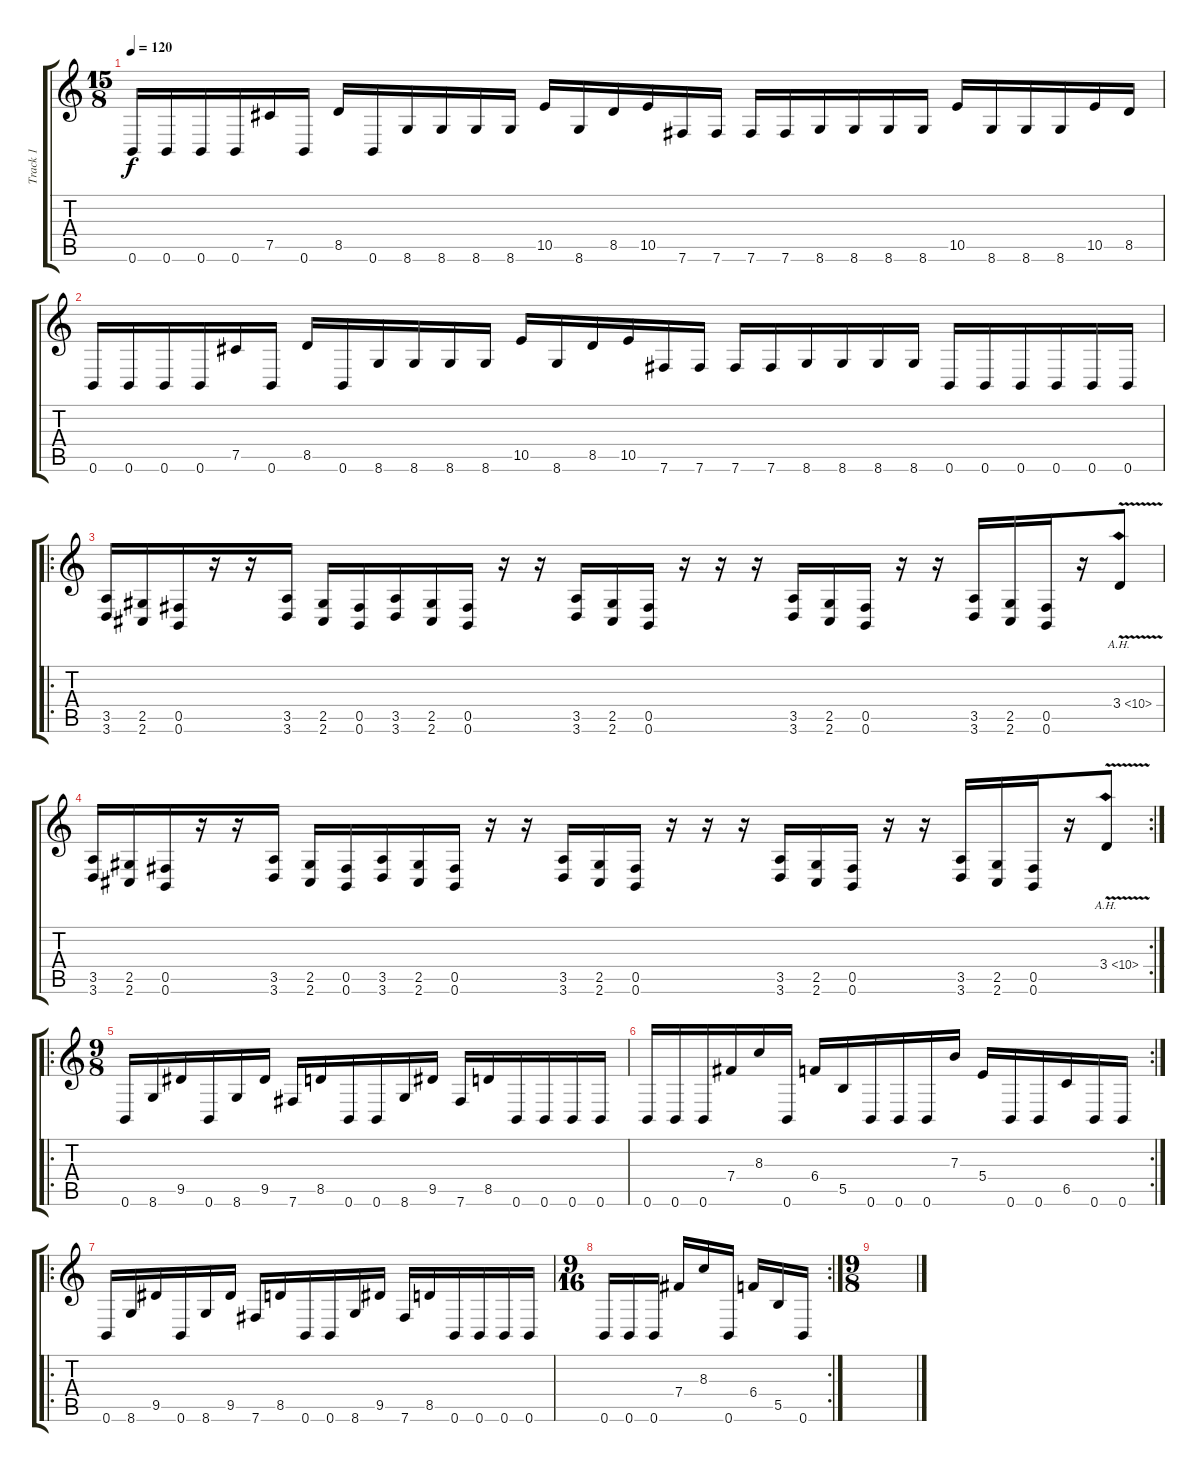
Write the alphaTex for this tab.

\track ("Track 1" "Track 1") {instrument distortionguitar}
\staff {score tabs}
\tuning (Db4 Ab3 E3 B2 Gb2 B1) {hide}
\ts (15 8)
\tempo 120
\clef g2
\ks c
0.6.16{dy f instrument distortionguitar} 0.6.16 0.6.16 0.6.16 7.5.16 0.6.16 8.5.16 0.6.16 8.6.16 8.6.16 8.6.16 8.6.16 10.5.16 8.6.16 8.5.16 10.5.16 7.6.16 7.6.16 7.6.16 7.6.16 8.6.16 8.6.16 8.6.16 8.6.16 10.5.16 8.6.16 8.6.16 8.6.16 10.5.16 8.5.16 |
0.6.16 0.6.16 0.6.16 0.6.16 7.5.16 0.6.16 8.5.16 0.6.16 8.6.16 8.6.16 8.6.16 8.6.16 10.5.16 8.6.16 8.5.16 10.5.16 7.6.16 7.6.16 7.6.16 7.6.16 8.6.16 8.6.16 8.6.16 8.6.16 0.6.16 0.6.16 0.6.16 0.6.16 0.6.16 0.6.16 |
\ro
(3.5 3.6).16 (2.5 2.6).16 (0.5 0.6).16 r.16 r.16 (3.5 3.6).16 (2.5 2.6).16 (0.5 0.6).16 (3.5 3.6).16 (2.5 2.6).16 (0.5 0.6).16 r.16 r.16 (3.5 3.6).16 (2.5 2.6).16 (0.5 0.6).16 r.16 r.16 r.16 (3.5 3.6).16 (2.5 2.6).16 (0.5 0.6).16 r.16 r.16 (3.5 3.6).16 (2.5 2.6).16 (0.5 0.6).16 r.16 3.4{ah 7 v}.8 |
\rc 2
(3.5 3.6).16 (2.5 2.6).16 (0.5 0.6).16 r.16 r.16 (3.5 3.6).16 (2.5 2.6).16 (0.5 0.6).16 (3.5 3.6).16 (2.5 2.6).16 (0.5 0.6).16 r.16 r.16 (3.5 3.6).16 (2.5 2.6).16 (0.5 0.6).16 r.16 r.16 r.16 (3.5 3.6).16 (2.5 2.6).16 (0.5 0.6).16 r.16 r.16 (3.5 3.6).16 (2.5 2.6).16 (0.5 0.6).16 r.16 3.4{ah 7 v}.8 |
\ro
\ts (9 8)
0.6.16 8.6.16 9.5.16 0.6.16 8.6.16 9.5.16 7.6.16 8.5.16 0.6.16 0.6.16 8.6.16 9.5.16 7.6.16 8.5.16 0.6.16 0.6.16 0.6.16 0.6.16 |
\rc 2
0.6.16 0.6.16 0.6.16 7.4.16 8.3.16 0.6.16 6.4.16 5.5.16 0.6.16 0.6.16 0.6.16 7.3.16 5.4.16 0.6.16 0.6.16 6.5.16 0.6.16 0.6.16 |
\ro
0.6.16 8.6.16 9.5.16 0.6.16 8.6.16 9.5.16 7.6.16 8.5.16 0.6.16 0.6.16 8.6.16 9.5.16 7.6.16 8.5.16 0.6.16 0.6.16 0.6.16 0.6.16 |
\rc 2
\ts (9 16)
0.6.16 0.6.16 0.6.16 7.4.16 8.3.16 0.6.16 6.4.16 5.5.16 0.6.16 |
\ts (9 8)
